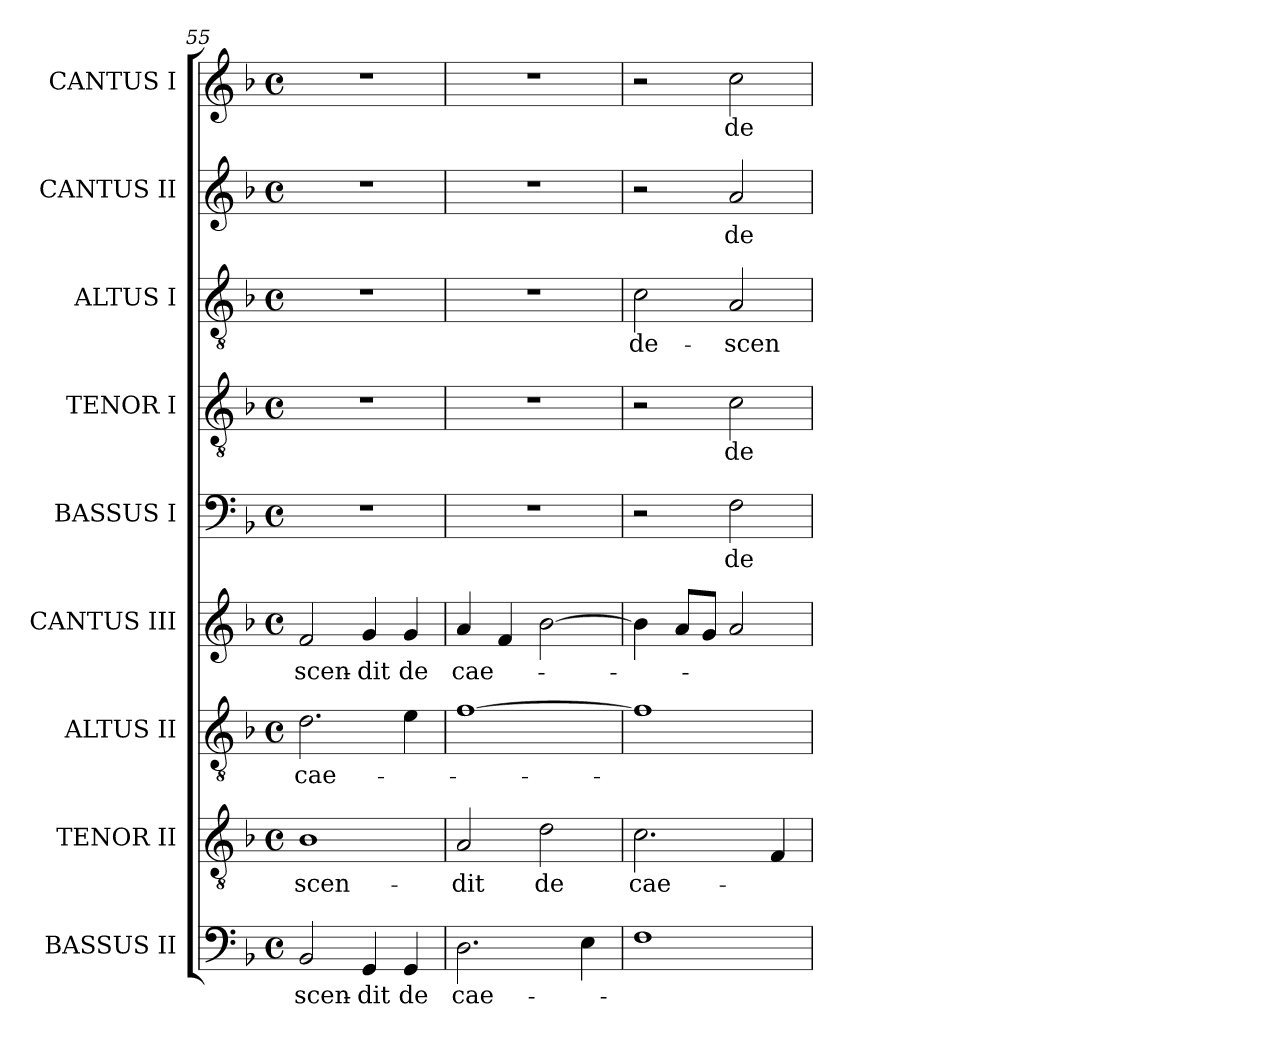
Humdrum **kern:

**kern	**text	**kern	**text	**kern	**text	**kern	**text	**kern	**text	**kern	**text	**kern	**text	**kern	**text	**kern	**text
*part9	*part9	*part8	*part8	*part7	*part7	*part6	*part6	*part5	*part5	*part4	*part4	*part3	*part3	*part2	*part2	*part1	*part1
*staff9	*staff9	*staff8	*staff8	*staff7	*staff7	*staff6	*staff6	*staff5	*staff5	*staff4	*staff4	*staff3	*staff3	*staff2	*staff2	*staff1	*staff1
*I"BASSUS II	*	*I"TENOR II	*	*I"ALTUS II	*	*I"CANTUS III	*	*I"BASSUS I	*	*I"TENOR I	*	*I"ALTUS I	*	*I"CANTUS II	*	*I"CANTUS I	*
*I'B. II	*	*I'T. II	*	*I'A. II	*	*I'C. III	*	*I'B. I	*	*I'T. I	*	*I'A. I	*	*I'C. II	*	*I'C. I	*
*clefF4	*	*clefGv2	*	*clefGv2	*	*clefG2	*	*clefF4	*	*clefGv2	*	*clefGv2	*	*clefG2	*	*clefG2	*
*	*	*ITrd7c12	*	*ITrd7c12	*	*	*	*	*	*ITrd7c12	*	*ITrd7c12	*	*	*	*	*
*k[b-]	*	*k[b-]	*	*k[b-]	*	*k[b-]	*	*k[b-]	*	*k[b-]	*	*k[b-]	*	*k[b-]	*	*k[b-]	*
*F:	*	*F:	*	*F:	*	*F:	*	*F:	*	*F:	*	*F:	*	*F:	*	*F:	*
*M4/4	*	*M4/4	*	*M4/4	*	*M4/4	*	*M4/4	*	*M4/4	*	*M4/4	*	*M4/4	*	*M4/4	*
*met(c)	*	*met(c)	*	*met(c)	*	*met(c)	*	*met(c)	*	*met(c)	*	*met(c)	*	*met(c)	*	*met(c)	*
=55	=55	=55	=55	=55	=55	=55	=55	=55	=55	=55	=55	=55	=55	=55	=55	=55	=55
!	!LO:LY:b:color=#000000	!	!	!	!	!	!	!	!	!	!	!	!	!	!	!	!
!	!	!	!LO:LY:b:color=#000000	!	!	!	!	!	!	!	!	!	!	!	!	!	!
!	!	!	!	!	!LO:LY:b:color=#000000	!	!	!	!	!	!	!	!	!	!	!	!
!	!	!	!	!	!	!	!LO:LY:b:color=#000000	!	!	!	!	!	!	!	!	!	!
2BB-i/	-scen-	1BB-i	-scen-	2.Di\	cae-	2fi/	-scen-	1r	.	1r	.	1r	.	1r	.	1r	.
!	!LO:LY:b:color=#000000	!	!	!	!	!	!	!	!	!	!	!	!	!	!	!	!
!	!	!	!	!	!	!	!LO:LY:b:color=#000000	!	!	!	!	!	!	!	!	!	!
4GGi/	-dit	.	.	.	.	4gi/	-dit	.	.	.	.	.	.	.	.	.	.
!	!LO:LY:b:color=#000000	!	!	!	!	!	!	!	!	!	!	!	!	!	!	!	!
!	!	!	!	!	!	!	!LO:LY:b:color=#000000	!	!	!	!	!	!	!	!	!	!
4GGi/	de	.	.	4Ei\	.	4gi/	de	.	.	.	.	.	.	.	.	.	.
=56	=56	=56	=56	=56	=56	=56	=56	=56	=56	=56	=56	=56	=56	=56	=56	=56	=56
!	!LO:LY:b:color=#000000	!	!	!	!	!	!	!	!	!	!	!	!	!	!	!	!
!	!	!	!LO:LY:b:color=#000000	!	!	!	!	!	!	!	!	!	!	!	!	!	!
!	!	!	!	!	!	!	!LO:LY:b:color=#000000	!	!	!	!	!	!	!	!	!	!
2.Di\	cae-	2AAi/	-dit	[>1Fi	.	4ai/	cae-	1r	.	1r	.	1r	.	1r	.	1r	.
.	.	.	.	.	.	4fi/	.	.	.	.	.	.	.	.	.	.	.
!	!	!	!LO:LY:b:color=#000000	!	!	!	!	!	!	!	!	!	!	!	!	!	!
.	.	2Di\	de	.	.	[>2b-i\	.	.	.	.	.	.	.	.	.	.	.
4Ei\	.	.	.	.	.	.	.	.	.	.	.	.	.	.	.	.	.
!!LO:PB:g=z
=57	=57	=57	=57	=57	=57	=57	=57	=57	=57	=57	=57	=57	=57	=57	=57	=57	=57
!	!	!	!LO:LY:b:color=#000000	!	!	!	!	!	!	!	!	!	!	!	!	!	!
!	!	!	!	!	!	!	!	!	!	!	!	!	!LO:LY:b:color=#000000	!	!	!	!
1Fi	.	2.Ci\	cae-	1Fi]	.	4b-i\]	.	2r	.	2r	.	2Ci\	de-	2r	.	2r	.
.	.	.	.	.	.	8ai/L	.	.	.	.	.	.	.	.	.	.	.
.	.	.	.	.	.	8gi/J	.	.	.	.	.	.	.	.	.	.	.
!	!	!	!	!	!	!	!	!	!LO:LY:b:color=#000000	!	!	!	!	!	!	!	!
!	!	!	!	!	!	!	!	!	!	!	!LO:LY:b:color=#000000	!	!	!	!	!	!
!	!	!	!	!	!	!	!	!	!	!	!	!	!LO:LY:b:color=#000000	!	!	!	!
!	!	!	!	!	!	!	!	!	!	!	!	!	!	!	!LO:LY:b:color=#000000	!	!
!	!	!	!	!	!	!	!	!	!	!	!	!	!	!	!	!	!LO:LY:b:color=#000000
.	.	.	.	.	.	2ai/	.	2Fi\	de-	2Ci\	de-	2AAi/	-scen-	2ai/	de-	2cci\	de-
.	.	4FFi/	.	.	.	.	.	.	.	.	.	.	.	.	.	.	.
=	=	=	=	=	=	=	=	=	=	=	=	=	=	=	=	=	=
*-	*-	*-	*-	*-	*-	*-	*-	*-	*-	*-	*-	*-	*-	*-	*-	*-	*-
